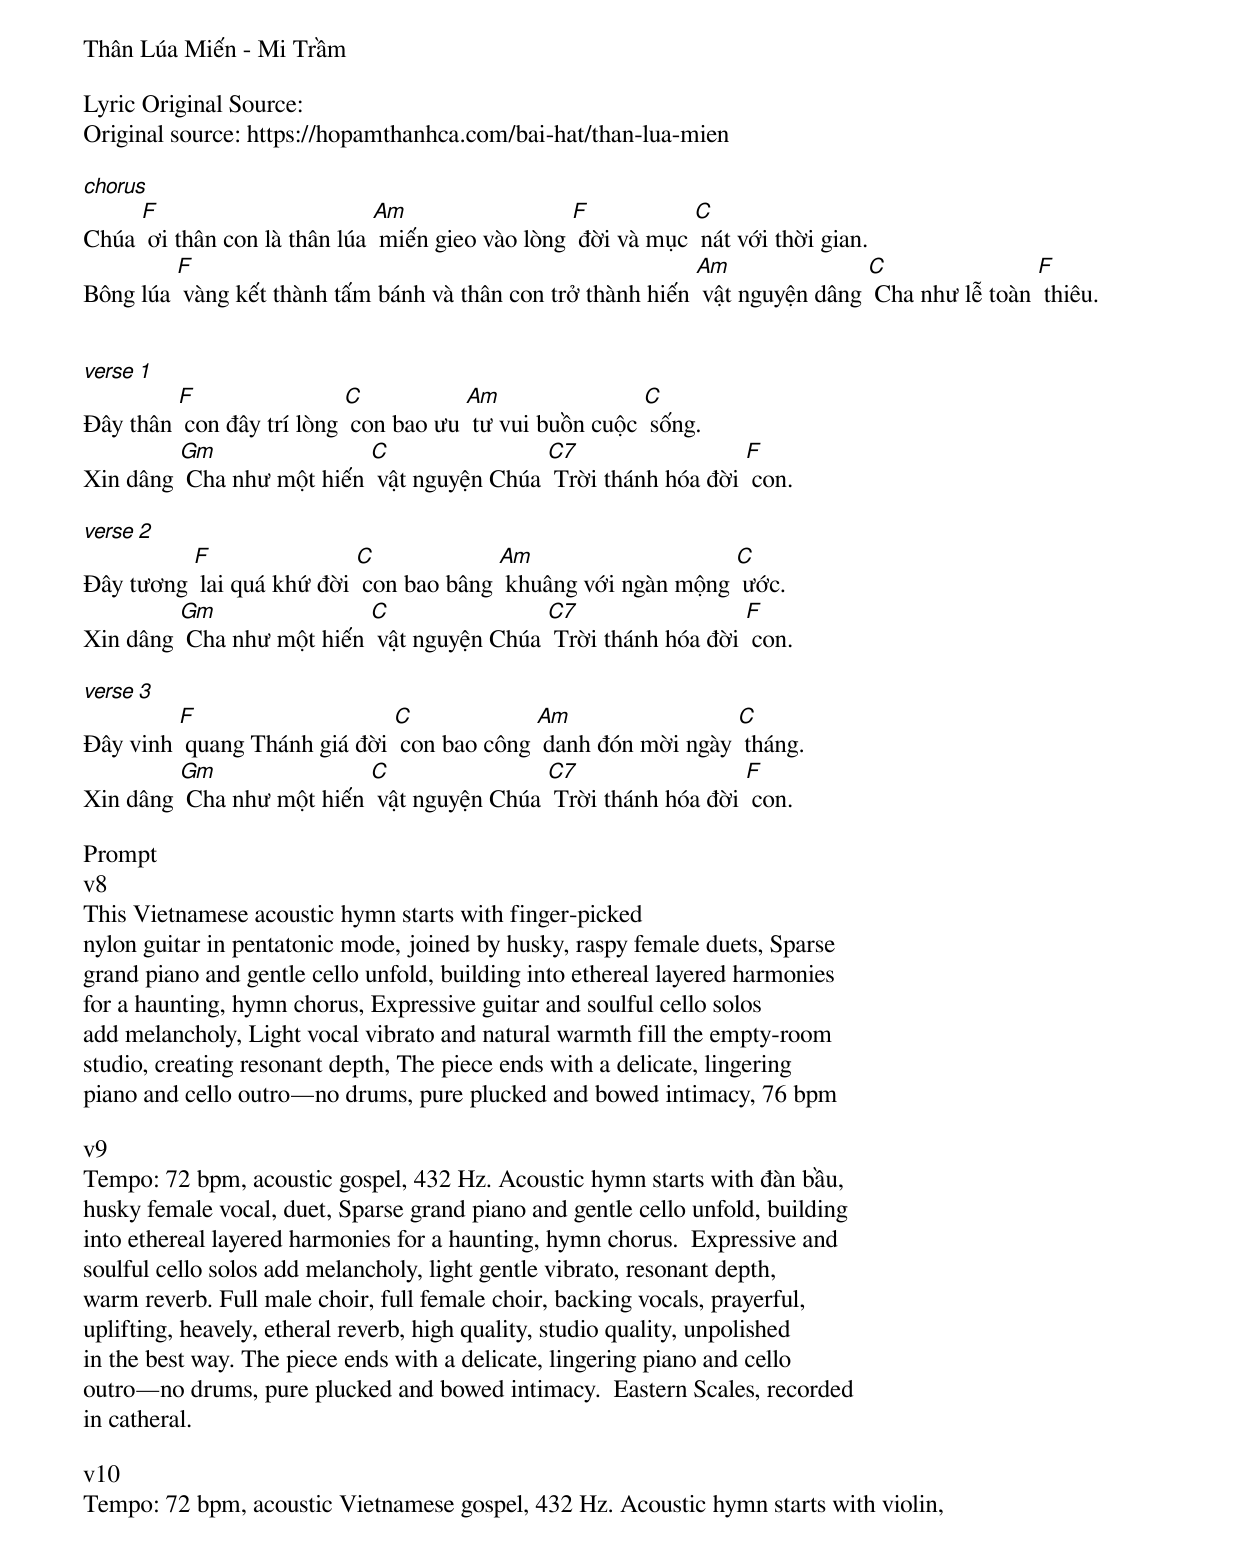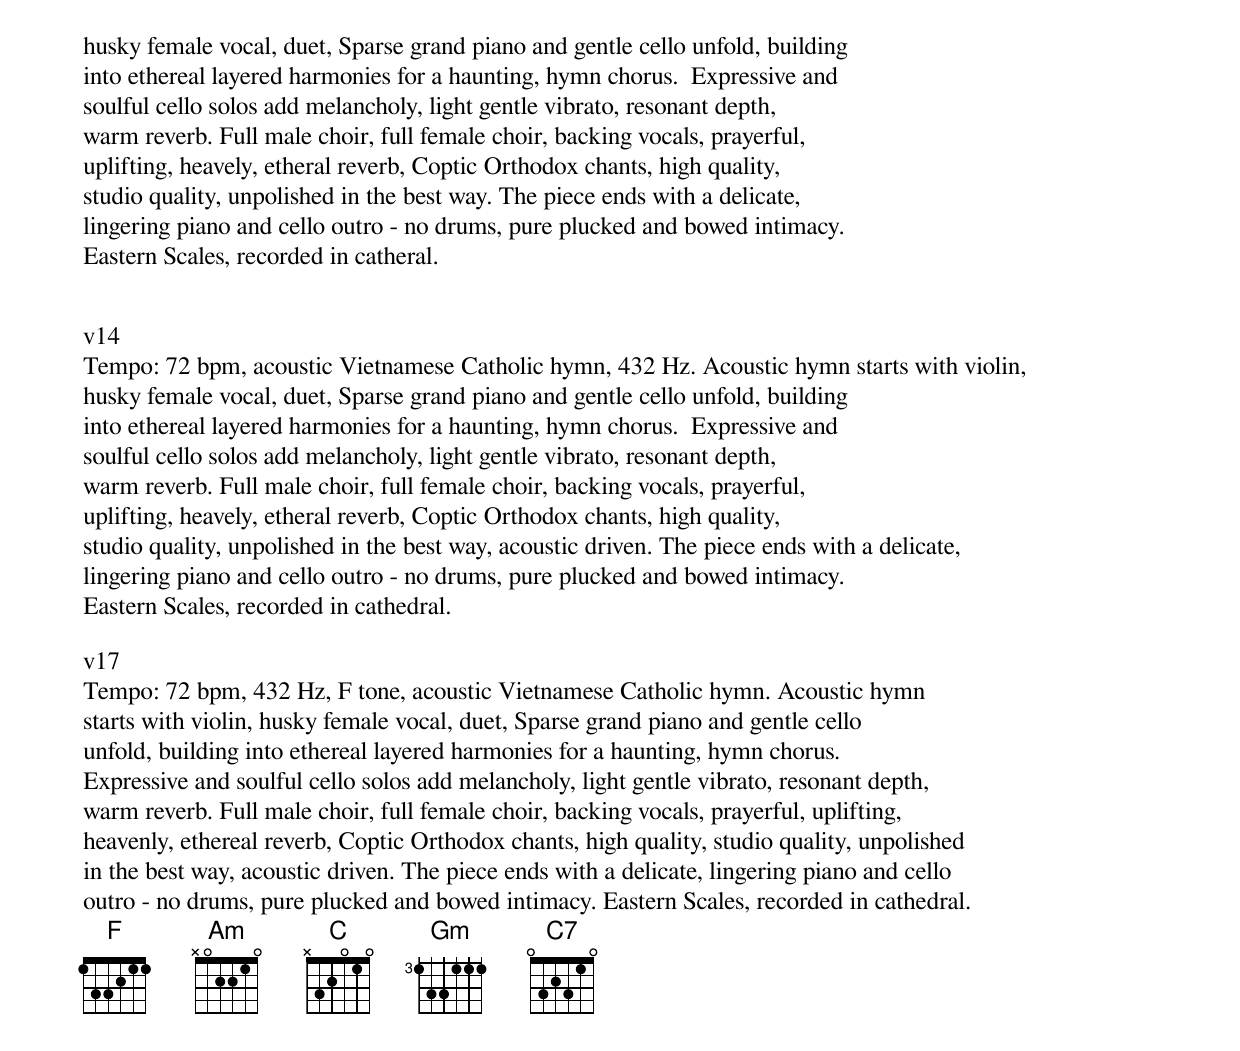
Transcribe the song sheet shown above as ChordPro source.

Thân Lúa Miến - Mi Trầm

Lyric Original Source:
Original source: https://hopamthanhca.com/bai-hat/than-lua-mien

[chorus]
Chúa [F] ơi thân con là thân lúa [Am] miến gieo vào lòng [F] đời và mục [C] nát với thời gian.
Bông lúa [F] vàng kết thành tấm bánh và thân con trở thành hiến [Am] vật nguyện dâng [C] Cha như lễ toàn [F] thiêu.


[verse 1]
Ðây thân [F] con đây trí lòng [C] con bao ưu [Am] tư vui buồn cuộc [C] sống.
Xin dâng [Gm] Cha như một hiến [C] vật nguyện Chúa [C7] Trời thánh hóa đời [F] con.

[verse 2]
Ðây tương [F] lai quá khứ đời [C] con bao bâng [Am] khuâng với ngàn mộng [C] ước.
Xin dâng [Gm] Cha như một hiến [C] vật nguyện Chúa [C7] Trời thánh hóa đời [F] con.

[verse 3]
Ðây vinh [F] quang Thánh giá đời [C] con bao công [Am] danh đón mời ngày [C] tháng.
Xin dâng [Gm] Cha như một hiến [C] vật nguyện Chúa [C7] Trời thánh hóa đời [F] con.

Prompt
v8
This Vietnamese acoustic hymn starts with finger-picked
nylon guitar in pentatonic mode, joined by husky, raspy female duets, Sparse
grand piano and gentle cello unfold, building into ethereal layered harmonies
for a haunting, hymn chorus, Expressive guitar and soulful cello solos
add melancholy, Light vocal vibrato and natural warmth fill the empty-room
studio, creating resonant depth, The piece ends with a delicate, lingering
piano and cello outro—no drums, pure plucked and bowed intimacy, 76 bpm

v9
Tempo: 72 bpm, acoustic gospel, 432 Hz. Acoustic hymn starts with đàn bầu,
husky female vocal, duet, Sparse grand piano and gentle cello unfold, building
into ethereal layered harmonies for a haunting, hymn chorus.  Expressive and
soulful cello solos add melancholy, light gentle vibrato, resonant depth,
warm reverb. Full male choir, full female choir, backing vocals, prayerful,
uplifting, heavely, etheral reverb, high quality, studio quality, unpolished
in the best way. The piece ends with a delicate, lingering piano and cello
outro—no drums, pure plucked and bowed intimacy.  Eastern Scales, recorded
in catheral.

v10
Tempo: 72 bpm, acoustic Vietnamese gospel, 432 Hz. Acoustic hymn starts with violin,
husky female vocal, duet, Sparse grand piano and gentle cello unfold, building
into ethereal layered harmonies for a haunting, hymn chorus.  Expressive and
soulful cello solos add melancholy, light gentle vibrato, resonant depth,
warm reverb. Full male choir, full female choir, backing vocals, prayerful,
uplifting, heavely, etheral reverb, Coptic Orthodox chants, high quality,
studio quality, unpolished in the best way. The piece ends with a delicate,
lingering piano and cello outro - no drums, pure plucked and bowed intimacy.
Eastern Scales, recorded in catheral.


v14
Tempo: 72 bpm, acoustic Vietnamese Catholic hymn, 432 Hz. Acoustic hymn starts with violin,
husky female vocal, duet, Sparse grand piano and gentle cello unfold, building
into ethereal layered harmonies for a haunting, hymn chorus.  Expressive and
soulful cello solos add melancholy, light gentle vibrato, resonant depth,
warm reverb. Full male choir, full female choir, backing vocals, prayerful,
uplifting, heavely, etheral reverb, Coptic Orthodox chants, high quality,
studio quality, unpolished in the best way, acoustic driven. The piece ends with a delicate,
lingering piano and cello outro - no drums, pure plucked and bowed intimacy.
Eastern Scales, recorded in cathedral.

v17
Tempo: 72 bpm, 432 Hz, F tone, acoustic Vietnamese Catholic hymn. Acoustic hymn
starts with violin, husky female vocal, duet, Sparse grand piano and gentle cello
unfold, building into ethereal layered harmonies for a haunting, hymn chorus.
Expressive and soulful cello solos add melancholy, light gentle vibrato, resonant depth,
warm reverb. Full male choir, full female choir, backing vocals, prayerful, uplifting,
heavenly, ethereal reverb, Coptic Orthodox chants, high quality, studio quality, unpolished
in the best way, acoustic driven. The piece ends with a delicate, lingering piano and cello
outro - no drums, pure plucked and bowed intimacy. Eastern Scales, recorded in cathedral.
